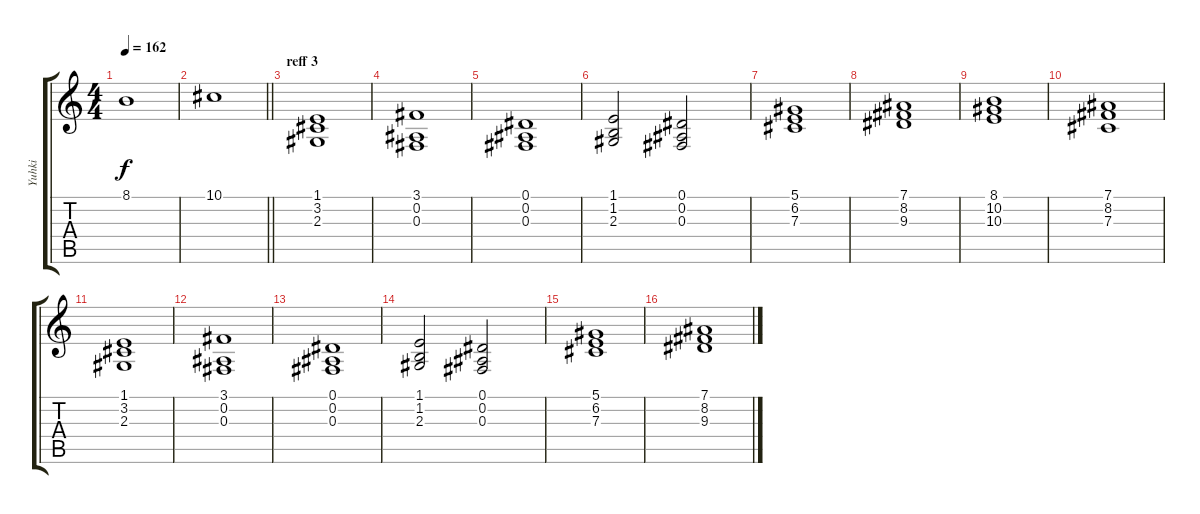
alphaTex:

\track ("Yuhki" "Yuhki") {instrument drawbarorgan}
\staff {score tabs}
\tuning (Eb4 Bb3 Gb3 Db3 Ab2 Eb2) {hide}
\ts (4 4)
\tempo 162
\clef g2
\ks c
8.1.1{dy f} |
\barLineRight lightlight
10.1.1 |
\section ("" "reff 3")
(1.1 3.2 2.3).1 |
(3.1 0.2 0.3).1 |
(0.1 0.2 0.3).1 |
(1.1 1.2 2.3).2 (0.1 0.2 0.3).2 |
(5.1 6.2 7.3).1 |
(7.1 8.2 9.3).1 |
(8.1 10.2 10.3).1 |
(7.1 8.2 7.3).1 |
(1.1 3.2 2.3).1 |
(3.1 0.2 0.3).1 |
(0.1 0.2 0.3).1 |
(1.1 1.2 2.3).2 (0.1 0.2 0.3).2 |
(5.1 6.2 7.3).1 |
(7.1 8.2 9.3).1
